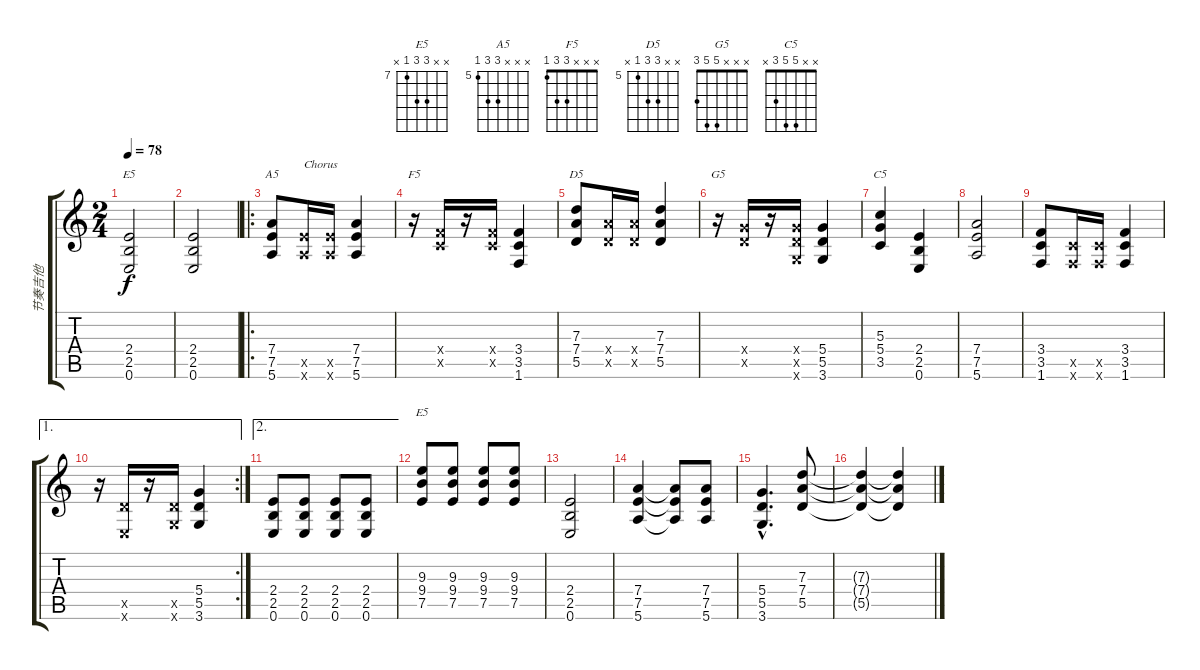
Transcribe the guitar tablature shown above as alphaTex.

\track ("节奏吉他" "节奏吉他") {instrument distortionguitar}
\staff {score tabs}
\tuning (E4 B3 G3 D3 A2 E2) {hide}
\chord ("E5" x x x 2 2 0)
\chord ("A5" x x x 7 7 5) {firstfret 5}
\chord ("F5" x x x 3 3 1)
\chord ("D5" x x 7 7 5 x) {firstfret 5}
\chord ("G5" x x x 5 5 3)
\chord ("C5" x x 5 5 3 x)
\chord ("E5" x x 9 9 7 x) {firstfret 7}
\ts (2 4)
\tempo 78
\clef g2
\ks c
(2.4 2.5 0.6).2{ch "E5" dy f} |
(2.4 2.5 0.6).2 |
\ro
(7.4 7.5 5.6).8{ch "A5"} (7.5{x} 5.6{x}).16{txt "Chorus"} (7.5{x} 5.6{x}).16 (7.4 7.5 5.6).4 |
r.16{ch "F5"} (3.4{x} 3.5{x}).16 r.16 (3.4{x} 3.5{x}).16 (3.4 3.5 1.6).4 |
(7.3 7.4 5.5).8{ch "D5"} (7.4{x} 5.5{x}).16 (7.4{x} 5.5{x}).16 (7.3 7.4 5.5).4 |
r.16{ch "G5"} (5.4{x} 5.5{x}).16 r.16 (5.4{x} 5.5{x} 3.6{x}).16 (5.4 5.5 3.6).4 |
(5.3 5.4 3.5).4{ch "C5"} (2.4 2.5 0.6).4 |
(7.4 7.5 5.6).2 |
(3.4 3.5 1.6).8 (3.5{x} 1.6{x}).16 (3.5{x} 1.6{x}).16 (3.4 3.5 1.6).4 |
\ae 1
\rc 2
r.16 (5.5{x} 0.6{x}).16 r.16 (5.5{x} 3.6{x}).16 (5.4 5.5 3.6).4 |
\ae 2
(2.4 2.5 0.6).8 (2.4 2.5 0.6).8 (2.4 2.5 0.6).8 (2.4 2.5 0.6).8 |
(9.3 9.4 7.5).8{ch "E5"} (9.3 9.4 7.5).8 (9.3 9.4 7.5).8 (9.3 9.4 7.5).8 |
(2.4 2.5 0.6).2 |
(7.4 7.5 5.6).4 (7.4{t} 7.5{t} 5.6{t}).8 (7.4 7.5 5.6).8 |
(5.4{hac} 5.5{hac} 3.6{hac}).4{d} (7.3 7.4 5.5).8 |
(7.3{t} 7.4{t} 5.5{t}).4 (7.3{t} 7.4{t} 5.5{t}).4
